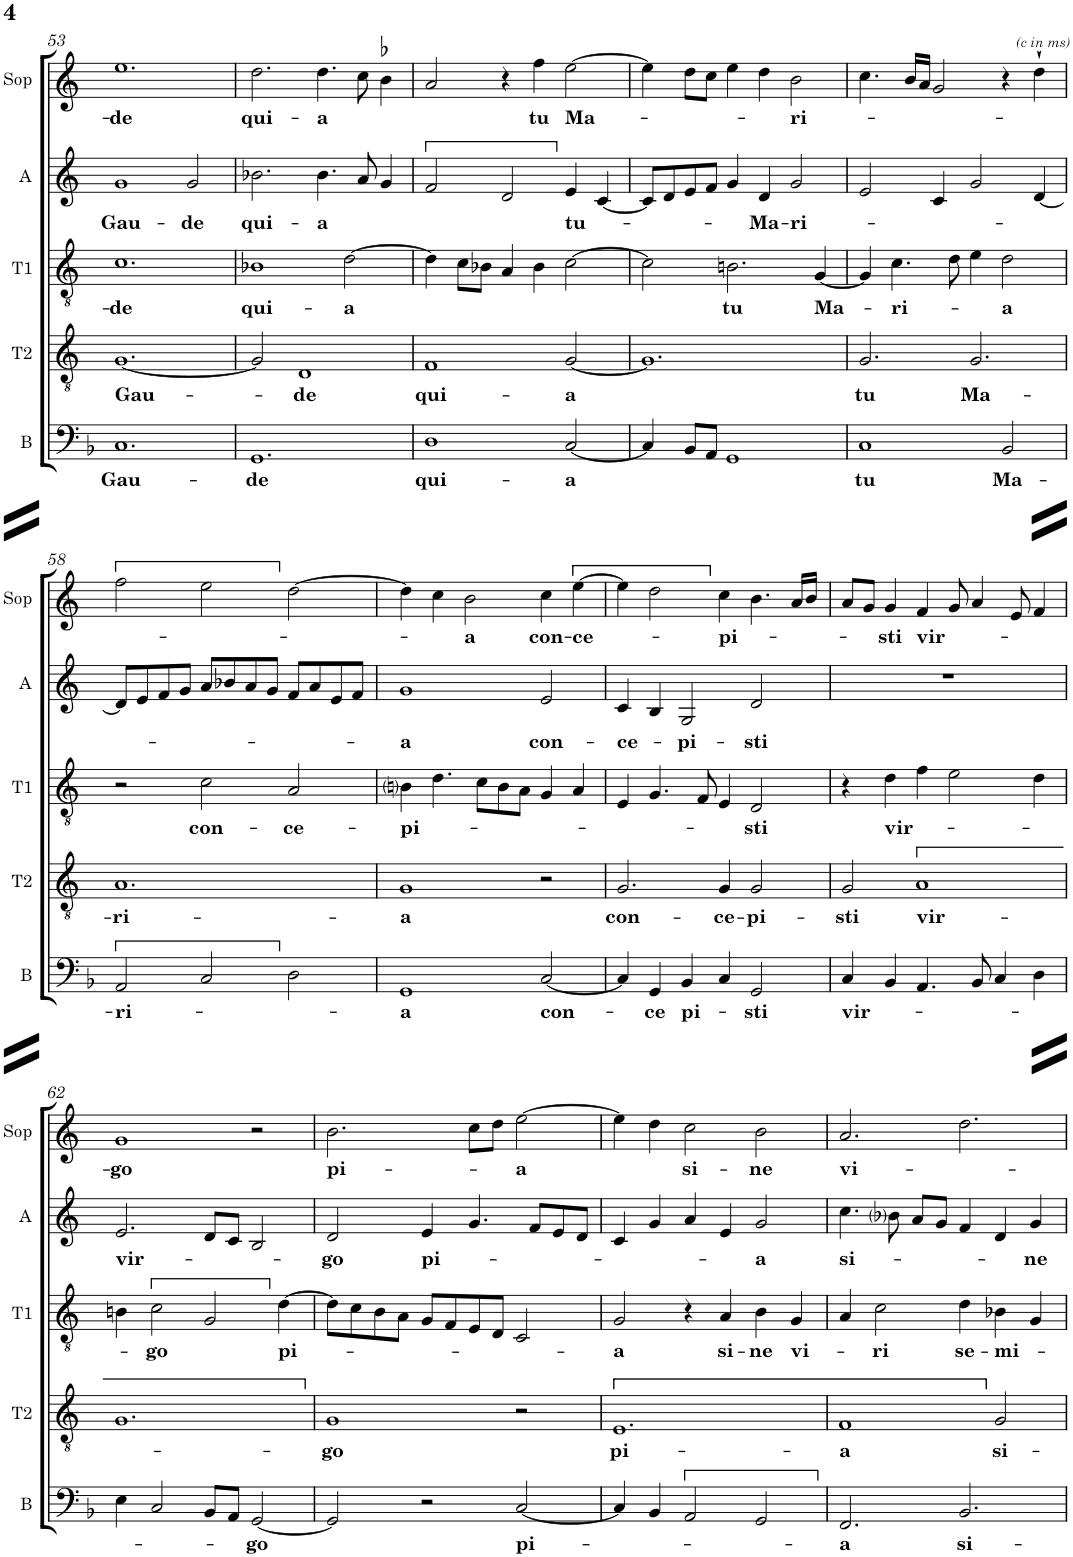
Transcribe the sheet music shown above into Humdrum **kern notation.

**kern	**text	**kern	**text	**kern	**text	**kern	**text	**kern	**text
*part5	*part5	*part4	*part4	*part3	*part3	*part2	*part2	*part1	*part1
*staff5	*staff5	*staff4	*staff4	*staff3	*staff3	*staff2	*staff2	*staff1	*staff1
*I"Bass	*	*I"Tenor (T2)	*	*I"Contratenor (T1)	*	*I"Alt	*	*I"Soprano	*
*I'B	*	*I'T2	*	*I'T1	*	*I'A	*	*I'Sop	*
!!LO:PB:g=z
*clefF4	*	*clefGv2	*	*clefGv2	*	*clefG2	*	*clefG2	*
*k[b-]	*	*k[]	*	*k[]	*	*k[]	*	*k[]	*
*M3/2	*	*M3/2	*	*M3/2	*	*M3/2	*	*M3/2	*
=53	=53	=53	=53	=53	=53	=53	=53	=53	=53
!	!LO:LY:b	!	!LO:LY:b	!	!LO:LY:b	!	!LO:LY:b	!	!LO:LY:b
1.C	Gau-	[1.G	Gau-	1.c	-de	1g	Gau-	1.ee	-de
!	!	!	!	!	!	!	!LO:LY:b	!	!
.	.	.	.	.	.	2g/	-de	.	.
=54	=54	=54	=54	=54	=54	=54	=54	=54	=54
!	!LO:LY:b	!	!	!	!LO:LY:b	!	!LO:LY:b	!	!LO:LY:b
1.GG	-de	2G/]	.	1B-X	qui-	2.b-X\	qui-	2.dd\	qui-
!	!	!	!LO:LY:b	!	!	!	!	!	!
.	.	1D	-de	.	.	.	.	.	.
!	!	!	!	!	!	!	!LO:LY:b	!	!LO:LY:b
.	.	.	.	.	.	4.b-\	-a	4.dd\	-a
!	!	!	!	!	!LO:LY:b	!	!	!	!
.	.	.	.	[2d\	-a	.	.	.	.
.	.	.	.	.	.	8a/	.	8cc\	.
.	.	.	.	.	.	4g/	.	4b-X\	.
=55	=55	=55	=55	=55	=55	=55	=55	=55	=55
!	!LO:LY:b	!	!LO:LY:b	!	!	!	!	!	!
1D	qui-	1F	qui-	4d\]	.	2f/	.	2a/	.
.	.	.	.	8c\L	.	.	.	.	.
.	.	.	.	8B-X\J	.	.	.	.	.
.	.	.	.	4A/	.	2d/	.	4r	.
!	!	!	!	!	!	!	!	!	!LO:LY:b
.	.	.	.	4B-\	.	.	.	4ff\	tu
!	!LO:LY:b	!	!LO:LY:b	!	!	!	!LO:LY:b	!	!LO:LY:b
[2C/	a	[2G/	-a	[2c\	.	4e/	tu-	[2ee\	Ma-
.	.	.	.	.	.	[4c/	.	.	.
=56	=56	=56	=56	=56	=56	=56	=56	=56	=56
4C/]	.	1.G]	.	2c\]	.	8c/L]	.	4ee\]	.
.	.	.	.	.	.	8d/	.	.	.
8BB-/L	.	.	.	.	.	8e/	.	8dd\L	.
8AA/J	.	.	.	.	.	8f/J	.	8cc\J	.
!	!	!	!	!	!LO:LY:b	!	!	!	!
1GG	.	.	.	2.Bn\	tu	4g/	.	4ee\	.
!	!	!	!	!	!	!	!LO:LY:b	!	!
.	.	.	.	.	.	4d/	-Ma-	4dd\	.
!	!	!	!	!	!	!	!LO:LY:b	!	!LO:LY:b
.	.	.	.	.	.	2g/	-ri-	2b\	-ri-
!	!	!	!	!	!LO:LY:b	!	!	!	!
.	.	.	.	[4G/	Ma-	.	.	.	.
=57	=57	=57	=57	=57	=57	=57	=57	=57	=57
!	!LO:LY:b	!	!LO:LY:b	!	!	!	!	!	!
1C	tu	2.G/	tu	4G/]	.	2e/	.	4.cc\	.
!	!	!	!	!	!LO:LY:b	!	!	!	!
.	.	.	.	4.c\	-ri-	.	.	.	.
.	.	.	.	.	.	.	.	16b/LL	.
.	.	.	.	.	.	.	.	16a/JJ	.
.	.	.	.	.	.	4c/	.	2g/	.
.	.	.	.	8d\	.	.	.	.	.
!	!	!	!LO:LY:b	!	!	!	!	!	!
.	.	2.G/	Ma-	4e\	.	2g/	.	.	.
!	!LO:LY:b	!	!	!	!LO:LY:b	!	!	!	!
2BB-/	Ma-	.	.	2d\	-a	.	.	4r	.
!	!	!	!	!	!	!	!	!LO:TX:a:i:t=(c in ms)	!
.	.	.	.	.	.	[4d/	.	4dd`\	.
!!LO:LB:g=z
=58	=58	=58	=58	=58	=58	=58	=58	=58	=58
!	!LO:LY:b	!	!LO:LY:b	!	!	!	!	!	!
2AA/	-ri-	1.A	-ri-	2r	.	8d/L]	.	2ff\	.
.	.	.	.	.	.	8e/	.	.	.
.	.	.	.	.	.	8f/	.	.	.
.	.	.	.	.	.	8g/J	.	.	.
!	!	!	!	!	!LO:LY:b	!	!	!	!
2C/	.	.	.	2c\	con-	8a/L	.	2ee\	.
.	.	.	.	.	.	8b-X/	.	.	.
.	.	.	.	.	.	8a/	.	.	.
.	.	.	.	.	.	8g/J	.	.	.
!	!	!	!	!	!LO:LY:b	!	!	!	!
2D\	.	.	.	2A/	-ce-	8f/L	.	[2dd\	.
.	.	.	.	.	.	8a/	.	.	.
.	.	.	.	.	.	8e/	.	.	.
.	.	.	.	.	.	8f/J	.	.	.
=59	=59	=59	=59	=59	=59	=59	=59	=59	=59
!	!LO:LY:b	!	!LO:LY:b	!	!LO:LY:b	!	!LO:LY:b	!	!
1GG	-a	1G	-a	4Bni\	-pi-	1g	-a	4dd\]	.
.	.	.	.	4.d\	.	.	.	4cc\	.
!	!	!	!	!	!	!	!	!	!LO:LY:b
.	.	.	.	.	.	.	.	2b\	-a
.	.	.	.	8c\L	.	.	.	.	.
.	.	.	.	8B\	.	.	.	.	.
.	.	.	.	8A\J	.	.	.	.	.
!	!LO:LY:b	!	!	!	!	!	!LO:LY:b	!	!LO:LY:b
[2C/	con-	2r	.	4G/	.	2e/	con-	4cc\	con-
!	!	!	!	!	!	!	!	!	!LO:LY:b
.	.	.	.	4A/	.	.	.	[4ee\	-ce-
=60	=60	=60	=60	=60	=60	=60	=60	=60	=60
!	!	!	!LO:LY:b	!	!	!	!LO:LY:b	!	!
4C/]	.	2.G/	con-	4E/	.	4c/	-ce-	4ee\]	.
!	!LO:LY:b	!	!	!	!	!	!	!	!
4GG/	-ce	.	.	4.G/	.	4B/	.	2dd\	.
!	!LO:LY:b	!	!	!	!	!	!LO:LY:b	!	!
4BB-/	pi-	.	.	.	.	2G/	-pi-	.	.
.	.	.	.	8F/	.	.	.	.	.
!	!	!	!LO:LY:b	!	!	!	!	!	!LO:LY:b
4C/	.	4G/	-ce-	4E/	.	.	.	4cc\	-pi-
!	!LO:LY:b	!	!LO:LY:b	!	!LO:LY:b	!	!LO:LY:b	!	!
2GG/	-sti	2G/	-pi-	2D/	-sti	2d/	-sti	4.b\	.
.	.	.	.	.	.	.	.	16a/LL	.
.	.	.	.	.	.	.	.	16b/JJ	.
=61	=61	=61	=61	=61	=61	=61	=61	=61	=61
!	!LO:LY:b	!	!LO:LY:b	!	!	!	!	!	!
4C/	vir-	2G/	-sti	4r	.	1.r	.	8a/L	.
.	.	.	.	.	.	.	.	8g/J	.
!	!	!	!	!	!LO:LY:b	!	!	!	!LO:LY:b
4BB-/	.	.	.	4d\	vir-	.	.	4g/	-sti
!	!	!	!LO:LY:b	!	!	!	!	!	!LO:LY:b
4.AA/	.	1A	vir-	4f\	.	.	.	4f/	vir-
.	.	.	.	2e\	.	.	.	8g/	.
8BB-/	.	.	.	.	.	.	.	4a/	.
4C/	.	.	.	.	.	.	.	.	.
.	.	.	.	.	.	.	.	8e/	.
4D\	.	.	.	4d\	.	.	.	4f/	.
!!LO:LB:g=z
=62	=62	=62	=62	=62	=62	=62	=62	=62	=62
!	!	!	!	!	!	!	!LO:LY:b	!	!LO:LY:b
4E\	.	1.G	.	4Bn\	.	2.e/	vir-	1g	-go
!	!	!	!	!	!LO:LY:b	!	!	!	!
2C/	.	.	.	2c\	-go	.	.	.	.
8BB-/L	.	.	.	2G/	.	8d/L	.	.	.
8AA/J	.	.	.	.	.	8c/J	.	.	.
!	!LO:LY:b	!	!	!	!	!	!	!	!
[2GG/	-go	.	.	.	.	2B/	.	2r	.
!	!	!	!	!	!LO:LY:b	!	!	!	!
.	.	.	.	[4d\	pi-	.	.	.	.
=63	=63	=63	=63	=63	=63	=63	=63	=63	=63
!	!	!	!LO:LY:b	!	!	!	!LO:LY:b	!	!LO:LY:b
2GG/]	.	1G	-go	8d\L]	.	2d/	-go	2.b\	pi-
.	.	.	.	8c\	.	.	.	.	.
.	.	.	.	8B\	.	.	.	.	.
.	.	.	.	8A\J	.	.	.	.	.
!	!	!	!	!	!	!	!LO:LY:b	!	!
2r	.	.	.	8G/L	.	4e/	pi-	.	.
.	.	.	.	8F/	.	.	.	.	.
.	.	.	.	8E/	.	4.g/	.	8cc\L	.
.	.	.	.	8D/J	.	.	.	8dd\J	.
!	!LO:LY:b	!	!	!	!	!	!	!	!LO:LY:b
[2C/	pi-	2r	.	2C/	.	.	.	[2ee\	-a
.	.	.	.	.	.	8f/L	.	.	.
.	.	.	.	.	.	8e/	.	.	.
.	.	.	.	.	.	8d/J	.	.	.
=64	=64	=64	=64	=64	=64	=64	=64	=64	=64
!	!	!	!LO:LY:b	!	!LO:LY:b	!	!	!	!
4C/]	.	1.E	pi-	2G/	-a	4c/	.	4ee\]	.
4BB-/	.	.	.	.	.	4g/	.	4dd\	.
!	!	!	!	!	!	!	!	!	!LO:LY:b
2AA/	.	.	.	4r	.	4a/	.	2cc\	si-
!	!	!	!	!	!LO:LY:b	!	!	!	!
.	.	.	.	4A/	si-	4e/	.	.	.
!	!	!	!	!	!LO:LY:b	!	!LO:LY:b	!	!LO:LY:b
2GG/	.	.	.	4B\	-ne	2g/	-a	2b\	-ne
!	!	!	!	!	!LO:LY:b	!	!	!	!
.	.	.	.	4G/	vi-	.	.	.	.
=65	=65	=65	=65	=65	=65	=65	=65	=65	=65
!	!LO:LY:b	!	!LO:LY:b	!	!	!	!LO:LY:b	!	!LO:LY:b
2.FF/	-a	1F	-a	4A/	.	4.cc\	si-	2.a/	vi-
!	!	!	!	!	!LO:LY:b	!	!	!	!
.	.	.	.	2c\	-ri	.	.	.	.
.	.	.	.	.	.	8b-i\	.	.	.
.	.	.	.	.	.	8a/L	.	.	.
.	.	.	.	.	.	8g/J	.	.	.
!	!LO:LY:b	!	!	!	!LO:LY:b	!	!	!	!
2.BB-/	si-	.	.	4d\	se-	4f/	.	2.dd\	.
!	!	!	!LO:LY:b	!	!LO:LY:b	!	!	!	!
.	.	2G/	si-	4B-X\	-mi-	4d/	.	.	.
!	!	!	!	!	!	!	!LO:LY:b	!	!
.	.	.	.	4G/	.	4g/	-ne	.	.
=	=	=	=	=	=	=	=	=	=
*-	*-	*-	*-	*-	*-	*-	*-	*-	*-
